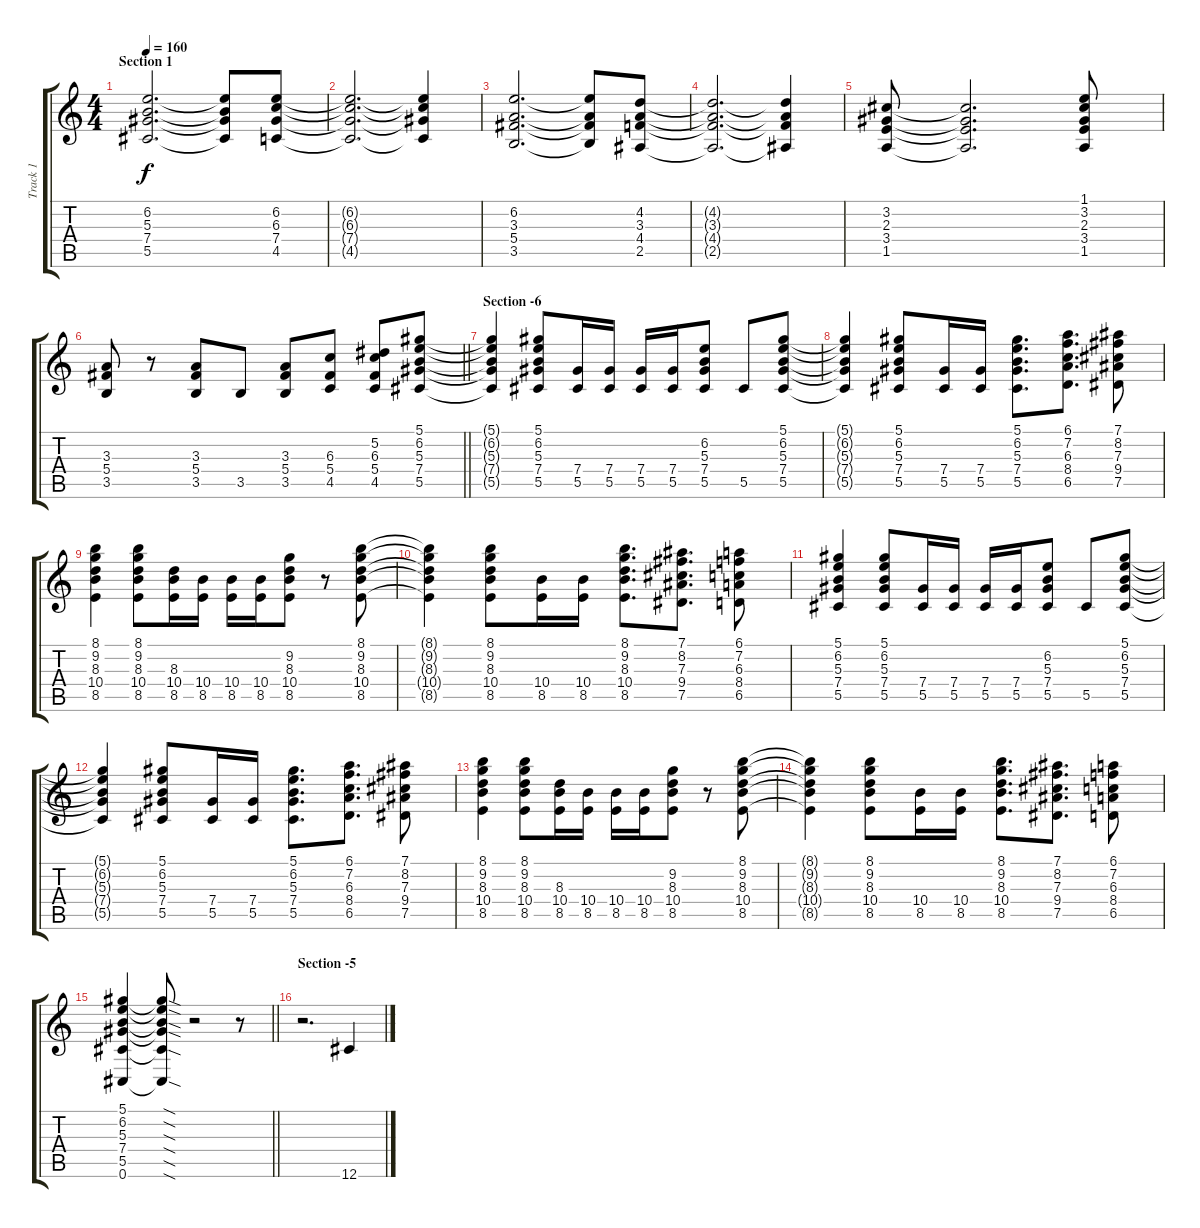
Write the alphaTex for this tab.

\track ("Track 1" "Track 1") {instrument overdrivenguitar}
\staff {score tabs}
\tuning (Eb4 Bb3 Gb3 Db3 Ab2 Db2) {hide}
\ts (4 4)
\section ("" "Section 1")
\tempo 160
\clef g2
\ks c
(6.2 5.3 7.4 5.5).2{d dy f instrument overdrivenguitar} (6.2{t} 5.3{t} 7.4{t} 5.5{t}).8 (6.2 6.3 7.4 4.5).8 |
(6.2{t} 6.3{t} 7.4{t} 4.5{t}).2{d} (6.2{t} 6.3{t} 7.4{t} 4.5{t}).4 |
(6.2 3.3 5.4 3.5).2{d} (6.2{t} 3.3{t} 5.4{t} 3.5{t}).8 (4.2 3.3 4.4 2.5).8 |
(4.2{t} 3.3{t} 4.4{t} 2.5{t}).2{d} (4.2{t} 3.3{t} 4.4{t} 2.5{t}).4 |
(3.2 2.3 3.4 1.5).8 (3.2{t} 2.3{t} 3.4{t} 1.5{t}).2{d} (1.1 3.2 2.3 3.4 1.5).8 |
\barLineRight lightlight
(3.3 5.4 3.5).8 r.8 (3.3 5.4 3.5).8 3.5.8 (3.3 5.4 3.5).8 (6.3 5.4 4.5).8 (5.2 6.3 5.4 4.5).8 (5.1 6.2 5.3 7.4 5.5).8 |
\section ("" "Section -6")
(5.1{t} 6.2{t} 5.3{t} 7.4{t} 5.5{t}).4 (5.1 6.2 5.3 7.4 5.5).8 (7.4 5.5).16 (7.4 5.5).16 (7.4 5.5).16 (7.4 5.5).16 (6.2 5.3 7.4 5.5).8 5.5.8 (5.1 6.2 5.3 7.4 5.5).8 |
(5.1{t} 6.2{t} 5.3{t} 7.4{t} 5.5{t}).4 (5.1 6.2 5.3 7.4 5.5).8 (7.4 5.5).16 (7.4 5.5).16 (5.1 6.2 5.3 7.4 5.5).8{d} (6.1 7.2 6.3 8.4 6.5).8{d} (7.1 8.2 7.3 9.4 7.5).8 |
(8.1 9.2 8.3 10.4 8.5).4 (8.1 9.2 8.3 10.4 8.5).8 (8.3 10.4 8.5).16 (10.4 8.5).16 (10.4 8.5).16 (10.4 8.5).16 (9.2 8.3 10.4 8.5).8 r.8 (8.1 9.2 8.3 10.4 8.5).8 |
(8.1{t} 9.2{t} 8.3{t} 10.4{t} 8.5{t}).4 (8.1 9.2 8.3 10.4 8.5).8 (10.4 8.5).16 (10.4 8.5).16 (8.1 9.2 8.3 10.4 8.5).8{d} (7.1 8.2 7.3 9.4 7.5).8{d} (6.1 7.2 6.3 8.4 6.5).8 |
(5.1 6.2 5.3 7.4 5.5).4 (5.1 6.2 5.3 7.4 5.5).8 (7.4 5.5).16 (7.4 5.5).16 (7.4 5.5).16 (7.4 5.5).16 (6.2 5.3 7.4 5.5).8 5.5.8 (5.1 6.2 5.3 7.4 5.5).8 |
(5.1{t} 6.2{t} 5.3{t} 7.4{t} 5.5{t}).4 (5.1 6.2 5.3 7.4 5.5).8 (7.4 5.5).16 (7.4 5.5).16 (5.1 6.2 5.3 7.4 5.5).8{d} (6.1 7.2 6.3 8.4 6.5).8{d} (7.1 8.2 7.3 9.4 7.5).8 |
(8.1 9.2 8.3 10.4 8.5).4 (8.1 9.2 8.3 10.4 8.5).8 (8.3 10.4 8.5).16 (10.4 8.5).16 (10.4 8.5).16 (10.4 8.5).16 (9.2 8.3 10.4 8.5).8 r.8 (8.1 9.2 8.3 10.4 8.5).8 |
(8.1{t} 9.2{t} 8.3{t} 10.4{t} 8.5{t}).4 (8.1 9.2 8.3 10.4 8.5).8 (10.4 8.5).16 (10.4 8.5).16 (8.1 9.2 8.3 10.4 8.5).8{d} (7.1 8.2 7.3 9.4 7.5).8{d} (6.1 7.2 6.3 8.4 6.5).8 |
\barLineRight lightlight
(5.1 6.2 5.3 7.4 5.5 0.6).4 (5.1{sod t} 6.2{sod t} 5.3{sod t} 7.4{sod t} 5.5{sod t} 0.6{sod t}).8 r.2 r.8 |
\section ("" "Section -5")
r.2{d} 12.6{ss}.4{instrument electricguitarclean}
